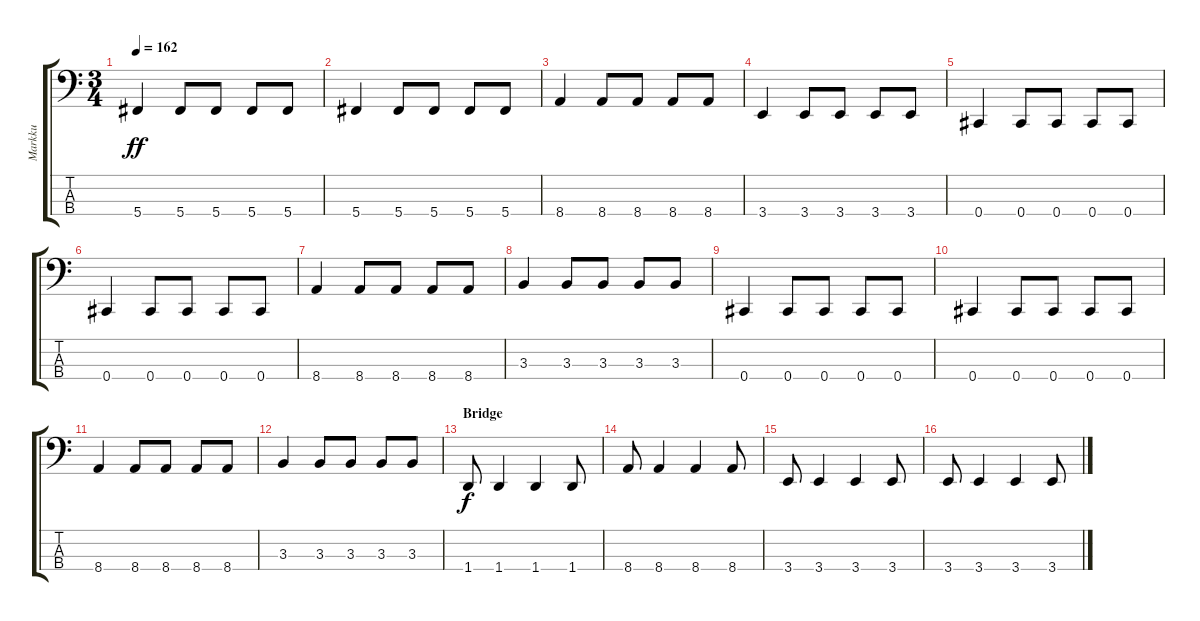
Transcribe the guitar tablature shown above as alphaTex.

\track ("Markku" "Markku") {instrument electricbasspick}
\staff {score tabs}
\tuning (Gb2 Db2 Ab1 Db1) {hide}
\ts (3 4)
\tempo 162
\clef f4
\ks c
5.4.4{dy ff} 5.4.8 5.4.8 5.4.8 5.4.8 |
5.4.4 5.4.8 5.4.8 5.4.8 5.4.8 |
8.4.4 8.4.8 8.4.8 8.4.8 8.4.8 |
3.4.4 3.4.8 3.4.8 3.4.8 3.4.8 |
0.4.4 0.4.8 0.4.8 0.4.8 0.4.8 |
0.4.4 0.4.8 0.4.8 0.4.8 0.4.8 |
8.4.4 8.4.8 8.4.8 8.4.8 8.4.8 |
3.3.4 3.3.8 3.3.8 3.3.8 3.3.8 |
0.4.4 0.4.8 0.4.8 0.4.8 0.4.8 |
0.4.4 0.4.8 0.4.8 0.4.8 0.4.8 |
8.4.4 8.4.8 8.4.8 8.4.8 8.4.8 |
3.3.4 3.3.8 3.3.8 3.3.8 3.3.8 |
\section ("" "Bridge")
1.4.8{dy f} 1.4.4 1.4.4 1.4.8 |
8.4.8 8.4.4 8.4.4 8.4.8 |
3.4.8 3.4.4 3.4.4 3.4.8 |
3.4.8 3.4.4 3.4.4 3.4.8
